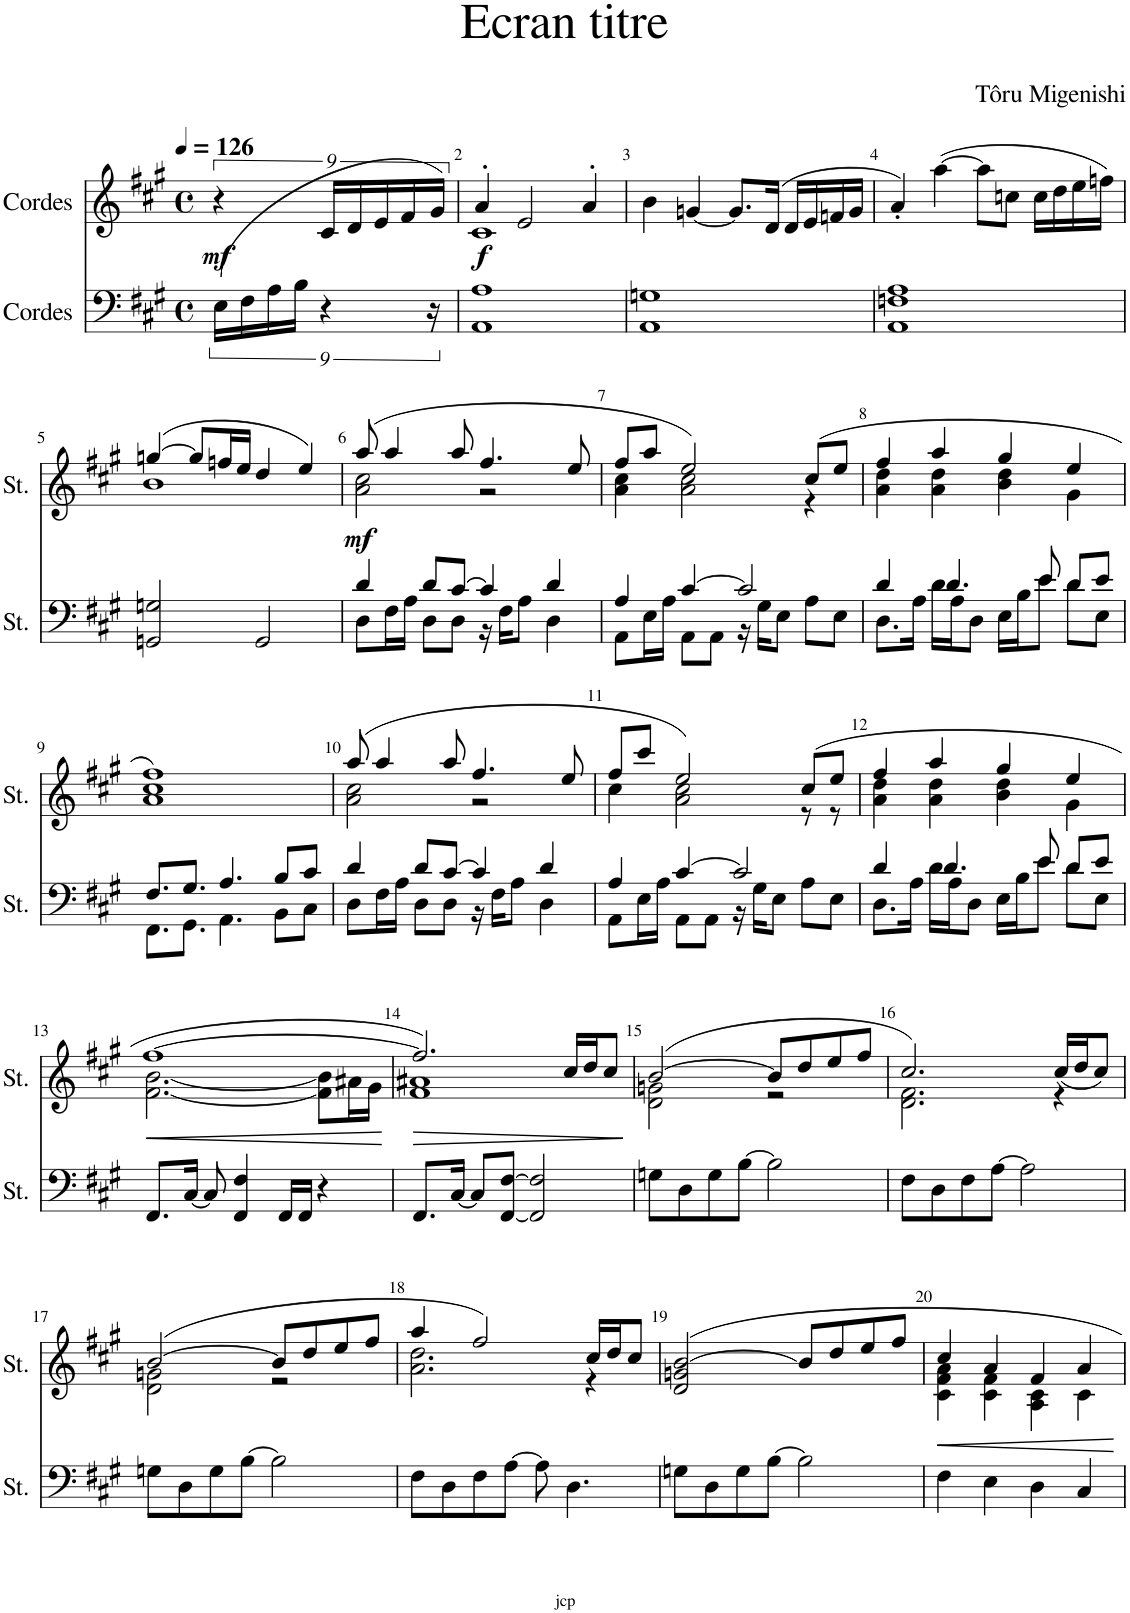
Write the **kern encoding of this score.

**kern	**kern	**dynam
*part2	*part1	*part1
*staff2	*staff1	*staff1
*I"Cordes	*I"Cordes	*
*clefF4	*clefG2	*
*k[f#c#g#]	*k[f#c#g#]	*
*M4/4	*M4/4	*
*met(c)	*met(c)	*
*MM126	*MM126	*
=1	=1	=1
!	!	!LO:DY:b
9E\LL	9%4r	mf
9F#\	.	.
9A\	.	.
9B\JJ	.	.
9%4r	9c#/LL	.
.	9d/	.
.	9e/	.
.	9f#/	.
9r	(9g#/JJ	.
=2	=2	=2
*	*^	*
!	!	!	!LO:DY:b
1AA 1A	4a'/	1c#	f
.	2e/	.	.
.	4a'/	.	.
*	*v	*v	*
=3	=3	=3
1AA 1Gn	4b\	.
.	[4gn/	.
.	8.g/L]	.
.	(>16d/Jk	.
.	16d/LL	.
.	16e/	.
.	16fn/	.
.	16g/JJ	.
=4	=4	=4
1AA 1Fn 1A	4a'/)	.
.	([4aa\	.
.	8aa\L]	.
.	8ccn\J	.
.	16cc\LL	.
.	16dd\	.
.	16ee\	.
.	16ffn\JJ)	.
!!LO:LB:g=z
=5	=5	=5
*	*^	*
2GGn/ 2Gn/	([4ggn/	1b	.
.	8gg/L]	.	.
.	16ffn/L	.	.
.	16ee/JJ	.	.
2GG/	4dd/	.	.
.	4ee/)	.	.
=6	=6	=6	=6
*^	*	*	*
!	!	!	!	!LO:DY:b
4d/	8D\L	(8aa/	2a\ 2cc#\	mf
.	16F#\L	4aa/	.	.
.	16A\JJ	.	.	.
8d/L	8D\L	.	.	.
[8c#/J	8D\J	8aa/	.	.
4c#/]	16r	4.ff#/	2r	.
.	16F#\KL	.	.	.
.	8A\J	.	.	.
4d/	4D\	.	.	.
.	.	8ee/	.	.
=7	=7	=7	=7	=7
4A/	8AA\L	8ff#/L	4a\ 4cc#\	.
.	16E\L	8aa/J	.	.
.	16A\JJ	.	.	.
[4c#/	8AA\L	2ee/)	2a\ 2cc#\	.
.	8AA\J	.	.	.
2c#/]	16r	.	.	.
.	16G#\KL	.	.	.
.	8E\J	.	.	.
.	8A\L	(8cc#/L	4r	.
.	8E\J	8ee/J	.	.
=8	=8	=8	=8	=8
4d/	8.D\L	4ff#/	4a\ 4dd\	.
.	16A\Jk	.	.	.
4.d/	16d\LL	4aa/	4a\ 4dd\	.
.	16A\J	.	.	.
.	8D\J	.	.	.
.	16E\LL	4gg#/	4b\ 4dd\	.
.	16B\J	.	.	.
8e/	8e\J	.	.	.
8d/L	8d\L	4ee/	4g#\	.
8e/J	8E\J	.	.	.
!!LO:LB:g=z	!!
=9	=9	=9	=9	=9
8.F#/L	8.FF#\L	1ff#)	1a 1cc#	.
8.G#/J	8.GG#\J	.	.	.
4.A/	4.AA\	.	.	.
8B/L	8BB\L	.	.	.
8c#/J	8C#\J	.	.	.
=10	=10	=10	=10	=10
4d/	8D\L	(8aa/	2a\ 2cc#\	.
.	16F#\L	4aa/	.	.
.	16A\JJ	.	.	.
8d/L	8D\L	.	.	.
[8c#/J	8D\J	8aa/	.	.
4c#/]	16r	4.ff#/	2r	.
.	16F#\KL	.	.	.
.	8A\J	.	.	.
4d/	4D\	.	.	.
.	.	8ee/	.	.
=11	=11	=11	=11	=11
4A/	8AA\L	8ff#/L	4cc#\	.
.	16E\L	8ccc#/J	.	.
.	16A\JJ	.	.	.
[4c#/	8AA\L	2ee/)	2a\ 2cc#\	.
.	8AA\J	.	.	.
2c#/]	16r	.	.	.
.	16G#\KL	.	.	.
.	8E\J	.	.	.
.	8A\L	(8cc#/L	8r	.
.	8E\J	8ee/J	8r	.
=12	=12	=12	=12	=12
4d/	8.D\L	4ff#/	4a\ 4dd\	.
.	16A\Jk	.	.	.
4.d/	16d\LL	4aa/	4a\ 4dd\	.
.	16A\J	.	.	.
.	8D\J	.	.	.
.	16E\LL	4gg#/	4b\ 4dd\	.
.	16B\J	.	.	.
8e/	8e\J	.	.	.
8d/L	8d\L	4ee/	4g#\	.
8e/J	8E\J	.	.	.
!!LO:LB:g=z	!!
=13	=13	=13	=13	=13
!	!	!	!	!LO:HP:b
*v	*v	*	*	*
8.FF#/L	[1ff#	[2.f#\ [2.b\	<
[16C#/Jk	.	.	.
8C#/]	.	.	.
4FF#/ 4F#/	.	.	.
16FF#/LL	.	.	.
16FF#/JJ	.	.	.
4r	.	8f#\] 8b\]L	.
.	.	16a#X\L	.
.	.	16g#\JJ	.
*	*v	*v	*
.	.	[
=14	=14	=14
!	!	!LO:HP:b
*	*^	*
8.FF#/L	2.ff#/])	1f# 1a#X	>
[16C#/Jk	.	.	.
8C#/L]	.	.	.
[8FF#/ [8F#/J	.	.	.
2FF#/] 2F#/]	.	.	.
.	16cc#/LL	.	.
.	16dd/J	.	.
.	8cc#/J	.	.
*	*v	*v	*
.	.	]
=15	=15	=15
*	*^	*
8Gn\L	([2b/	2d\ 2gn\	.
8D\	.	.	.
8G\	.	.	.
[8B\J	.	.	.
2B\]	8b/L]	2r	.
.	8dd/	.	.
.	8ee/	.	.
.	8ff#/J	.	.
=16	=16	=16	=16
8F#\L	2.cc#/)	2.d\ 2.f#\	.
8D\	.	.	.
8F#\	.	.	.
[8A\J	.	.	.
2A\]	.	.	.
.	(<16cc#/LL	4r	.
.	16dd/J	.	.
.	8cc#/J)	.	.
!!LO:LB:g=z	!!
=17	=17	=17	=17
8Gn\L	([2b/	2d\ 2gn\	.
8D\	.	.	.
8G\	.	.	.
[8B\J	.	.	.
2B\]	8b/L]	2r	.
.	8dd/	.	.
.	8ee/	.	.
.	8ff#/J	.	.
=18	=18	=18	=18
8F#\L	4aa/	2.a\ 2.dd\	.
8D\	.	.	.
8F#\	2ff#/)	.	.
[8A\J	.	.	.
8A\]	.	.	.
4.D\	.	.	.
.	16cc#/LL	4r	.
.	16dd/J	.	.
.	8cc#/J	.	.
*	*v	*v	*
=19	=19	=19
8Gn\L	2d/ 2gn/ [2b/	.
8D\	.	.
8G\	.	.
[8B\J	.	.
2B\]	8b/L]	.
.	8dd/	.
.	8ee/	.
.	8ff#/J	.
=20	=20	=20
!	!	!LO:HP:b
*	*^	*
4F#\	4cc#/	4c#\ 4f#\ 4a\	<
4E\	4a/	4c#\ 4f#\	.
4D\	4f#/	4A\ 4c#\	.
4C#/	4a/	4c#\	.
*	*v	*v	*
.	.	[
=	=	=
*-	*-	*-
